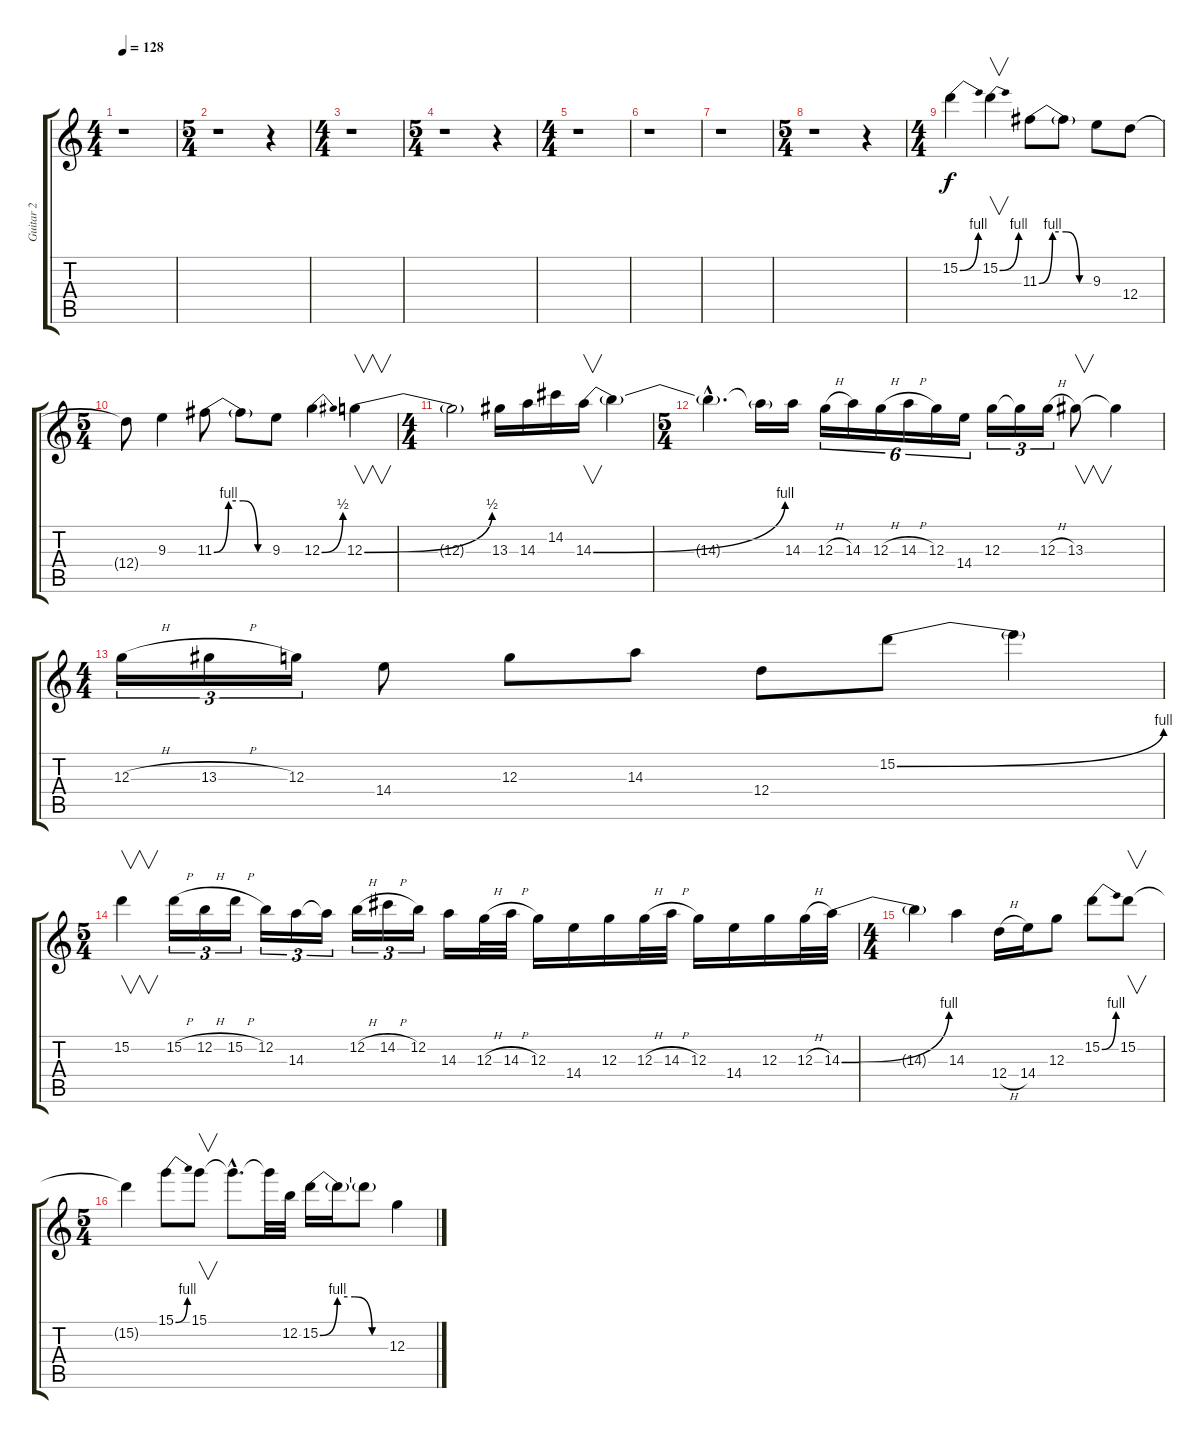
\track ("Guitar 2" "Guitar 2") {instrument overdrivenguitar}
\staff {score tabs}
\tuning (E4 B3 G3 D3 A2 E2) {hide}
\ts (4 4)
\tempo 128
\clef g2
\ks c
r.1{dy f} |
\ts (5 4)
r.1 r.4 |
\ts (4 4)
r.1 |
\ts (5 4)
r.1 r.4 |
\ts (4 4)
r.1 |
r.1 |
r.1 |
\ts (5 4)
r.1 r.4 |
\ts (4 4)
15.2{be (bend 0 0 60 4)}.4 15.2{be (bend 0 0 60 4)}.4{v} 11.3{be (custom 0 0 15 4 30 4 45 0 60 0)}.8 11.3{t}.8 9.3.8 12.4.8 |
\ts (5 4)
12.4{t}.8 9.3.4 11.3{be (custom 0 0 15 4 30 4 45 0 60 0)}.8 11.3{t}.8 9.3.8 12.3{be (bend 0 0 60 2)}.4 12.3{be (bend 0 0 60 2)}.4{v} |
\ts (4 4)
12.3{t}.2 13.3.16 14.3.16 14.2.16 14.3{be (bend 0 0 60 4)}.16{v} 14.3{t}.4 |
\ts (5 4)
14.3{hac t}.4{d} 14.3{t}.16 14.3.16 12.3{h}.16{tu (6 4)} 14.3.16{tu (6 4)} 12.3{h}.16{tu (6 4)} 14.3{h}.16{tu (6 4)} 12.3.16{tu (6 4)} 14.4.16{tu (6 4)} 12.3.16{tu (3 2)} 12.3{t}.16{tu (3 2)} 12.3{h}.16{tu (3 2)} 13.3.8{v} 13.3{t}.4 |
\ts (4 4)
12.3{h}.16{tu (3 2)} 13.3{h}.16{tu (3 2)} 12.3.16{tu (3 2)} 14.4.8 12.3.8 14.3.8 12.4.8 15.2{be (bend 0 0 60 4)}.8 15.2{t}.4 |
\ts (5 4)
15.2.4{v} 15.2{h}.16{tu (3 2)} 12.2{h}.16{tu (3 2)} 15.2{h}.16{tu (3 2)} 12.2.16{tu (3 2)} 14.3.16{tu (3 2)} 14.3{t}.16{tu (3 2)} 12.2{h}.16{tu (3 2)} 14.2{h}.16{tu (3 2)} 12.2.16{tu (3 2)} 14.3.16 12.3{h}.32 14.3{h}.32 12.3.16 14.4.16 12.3.16 12.3{h}.32 14.3{h}.32 12.3.16 14.4.16 12.3.16 12.3{h}.32 14.3{be (bend 0 0 60 4)}.32 |
\ts (4 4)
14.3{t}.4 14.3.4 12.4{h}.16 14.4.16 12.3.8 15.2{be (bend 0 0 60 4)}.8 15.2.8{v} |
\ts (5 4)
15.2{t}.4 15.1{be (bend 0 0 60 4)}.8 15.1.8{v} 15.1{hac t}.8{d} 15.1{t}.32 12.2.32 15.2{be (custom 0 0 15 4 30 4 45 0 60 0)}.16 15.2{t}.16 15.2{t}.8 12.3.4
